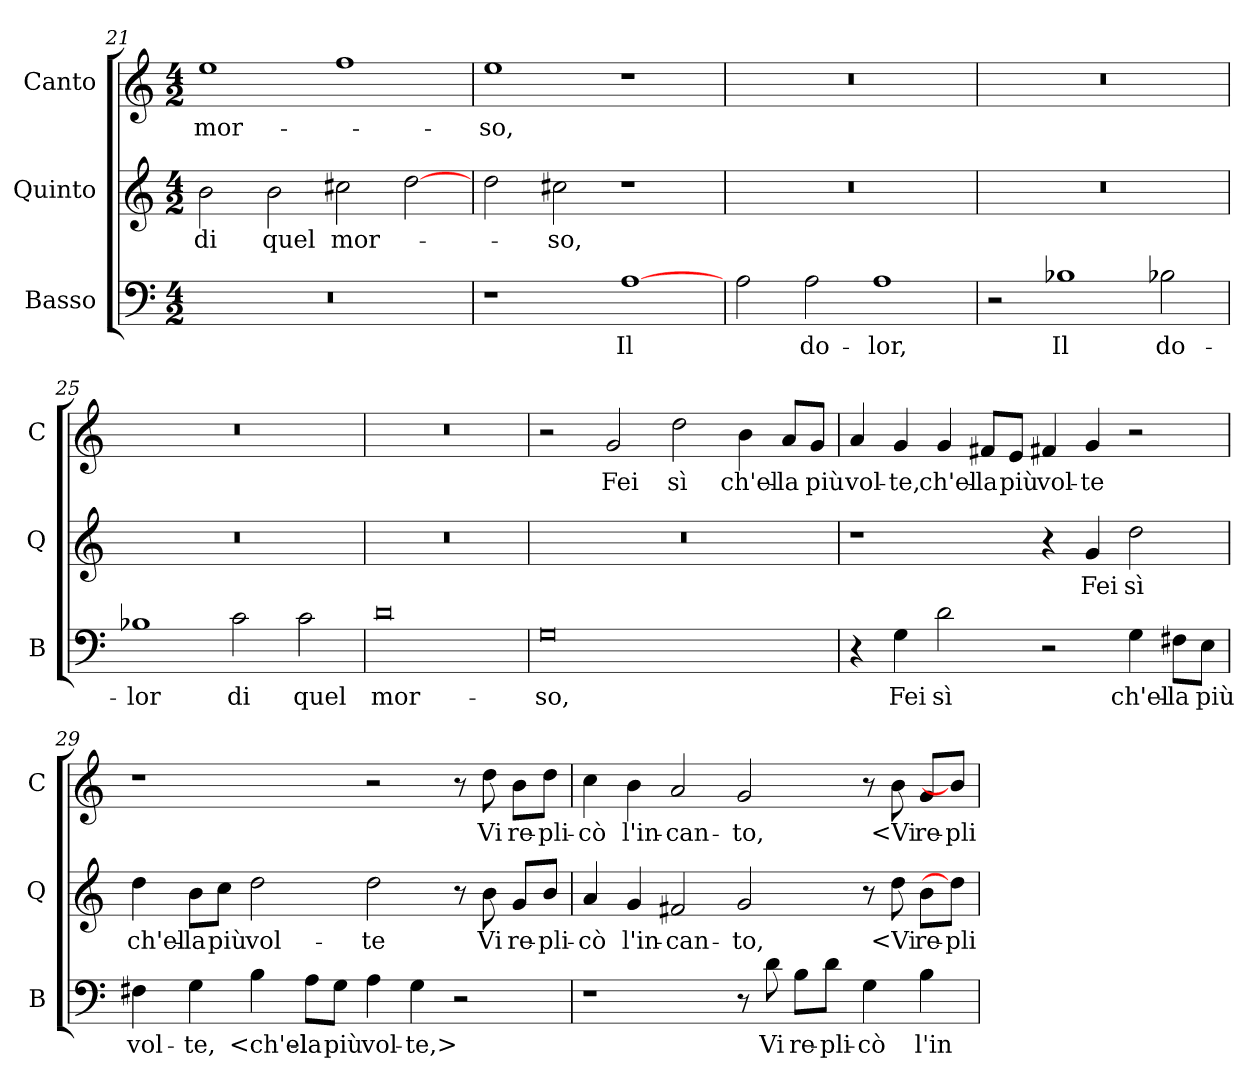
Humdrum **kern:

**kern	**text	**kern	**text	**kern	**text
*part3	*part3	*part2	*part2	*part1	*part1
*staff3	*staff3	*staff2	*staff2	*staff1	*staff1
*I"Basso	*	*I"Quinto	*	*I"Canto	*
*I'B	*	*I'Q	*	*I'C	*
*clefF4	*	*clefG2	*	*clefG2	*
*k[]	*	*k[]	*	*k[]	*
*M4/2	*	*M4/2	*	*M4/2	*
=21	=21	=21	=21	=21	=21
0r	.	2b	di	1ee	mor-
.	.	2b	quel	.	.
.	.	2cc#X	mor-	1ff	.
.	.	[2dd	.	.	.
=22	=22	=22	=22	=22	=22
1r	.	2dd	.	1ee	-so,
.	.	2cc#X	-so,	.	.
[1A	Il	1r	.	1r	.
=23	=23	=23	=23	=23	=23
2A	.	0r	.	0r	.
2A	do-	.	.	.	.
1A	-lor,	.	.	.	.
=24	=24	=24	=24	=24	=24
2r	.	0r	.	0r	.
1B-X	Il	.	.	.	.
2B-X	do-	.	.	.	.
=25	=25	=25	=25	=25	=25
1B-X	-lor	0r	.	0r	.
2c	di	.	.	.	.
2c	quel	.	.	.	.
=26	=26	=26	=26	=26	=26
0d	mor-	0r	.	0r	.
=27	=27	=27	=27	=27	=27
0G	-so,	0r	.	2r	.
.	.	.	.	2g	Fei
.	.	.	.	2dd	sì
.	.	.	.	4b	ch'el-
.	.	.	.	8aL	-la
.	.	.	.	8gJ	più
=28	=28	=28	=28	=28	=28
4r	.	1r	.	4a	vol-
4G	Fei	.	.	4g	-te,
2d	sì	.	.	4g	ch'el-
.	.	.	.	8f#XL	-la
.	.	.	.	8eJ	più
2r	.	4r	.	4f#X	vol-
.	.	4g	Fei	4g	-te
4G	ch'el-	2dd	sì	2r	.
8F#XL	-la	.	.	.	.
8EJ	più	.	.	.	.
=29	=29	=29	=29	=29	=29
4F#X	vol-	4dd	ch'el-	1r	.
4G	-te,	8bL	-la	.	.
.	.	8ccJ	più	.	.
4B	<ch'el-	2dd	vol-	.	.
8AL	-la	.	.	.	.
8GJ	più	.	.	.	.
4A	vol-	2dd	-te	2r	.
4G	-te,>	.	.	.	.
2r	.	8r	.	8r	.
.	.	8b	Vi	8dd	Vi
.	.	8gL	re-	8bL	re-
.	.	8bJ	-pli-	8ddJ	-pli-
=30	=30	=30	=30	=30	=30
1r	.	4a	-cò	4cc	-cò
.	.	4g	l'in-	4b	l'in-
.	.	2f#X	-can-	2a	-can-
8r	.	2g	-to,	2g	-to,
8d	Vi	.	.	.	.
8BL	re-	.	.	.	.
8dJ	-pli-	.	.	.	.
4G	-cò	8r	.	8r	.
.	.	8dd	<Vi	8b	<Vi
4B	l'in-	8bL	re-	8gL	re-
.	.	8ddJ]	-pli-	8bJ]	-pli-
=	=	=	=	=	=
*-	*-	*-	*-	*-	*-
